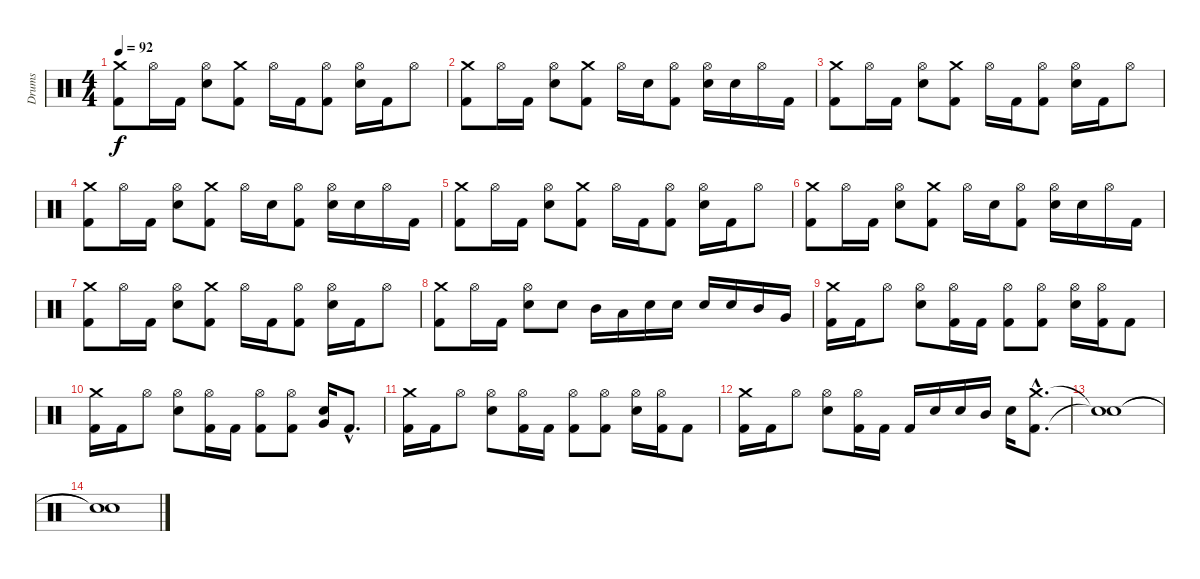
\track ("Drums" "Drums") {instrument percussion}
\staff {score}
\articulation defaults
\ts (4 4)
\tempo 92
\clef neutral
\ks c
("Crash medium (hit)" "Kick (hit) 2").8{dy f} "Hi-Hat (open)".16 "Kick (hit) 2".16 ("Hi-Hat (open)" "Electric Snare (hit)").8 ("Crash medium (hit)" "Kick (hit) 2").8 "Hi-Hat (open)".16 "Kick (hit) 2".16 ("Hi-Hat (open)" "Kick (hit) 2").8 ("Hi-Hat (open)" "Electric Snare (hit)").16 "Kick (hit) 2".16 "Hi-Hat (open)".8 |
("Crash medium (hit)" "Kick (hit) 2").8 "Hi-Hat (open)".16 "Kick (hit) 2".16 ("Hi-Hat (open)" "Electric Snare (hit)").8 ("Crash medium (hit)" "Kick (hit) 2").8 "Hi-Hat (open)".16 "Electric Snare (hit)".16 ("Hi-Hat (open)" "Kick (hit) 2").8 ("Hi-Hat (open)" "Electric Snare (hit)").16 "Electric Snare (hit)".16 "Hi-Hat (open)".16 "Kick (hit) 2".16 |
("Crash medium (hit)" "Kick (hit) 2").8 "Hi-Hat (open)".16 "Kick (hit) 2".16 ("Hi-Hat (open)" "Electric Snare (hit)").8 ("Crash medium (hit)" "Kick (hit) 2").8 "Hi-Hat (open)".16 "Kick (hit) 2".16 ("Hi-Hat (open)" "Kick (hit) 2").8 ("Hi-Hat (open)" "Electric Snare (hit)").16 "Kick (hit) 2".16 "Hi-Hat (open)".8 |
("Crash medium (hit)" "Kick (hit) 2").8 "Hi-Hat (open)".16 "Kick (hit) 2".16 ("Hi-Hat (open)" "Electric Snare (hit)").8 ("Crash medium (hit)" "Kick (hit) 2").8 "Hi-Hat (open)".16 "Electric Snare (hit)".16 ("Hi-Hat (open)" "Kick (hit) 2").8 ("Hi-Hat (open)" "Electric Snare (hit)").16 "Electric Snare (hit)".16 "Hi-Hat (open)".16 "Kick (hit) 2".16 |
("Crash medium (hit)" "Kick (hit) 2").8 "Hi-Hat (open)".16 "Kick (hit) 2".16 ("Hi-Hat (open)" "Electric Snare (hit)").8 ("Crash medium (hit)" "Kick (hit) 2").8 "Hi-Hat (open)".16 "Kick (hit) 2".16 ("Hi-Hat (open)" "Kick (hit) 2").8 ("Hi-Hat (open)" "Electric Snare (hit)").16 "Kick (hit) 2".16 "Hi-Hat (open)".8 |
("Crash medium (hit)" "Kick (hit) 2").8 "Hi-Hat (open)".16 "Kick (hit) 2".16 ("Hi-Hat (open)" "Electric Snare (hit)").8 ("Crash medium (hit)" "Kick (hit) 2").8 "Hi-Hat (open)".16 "Electric Snare (hit)".16 ("Hi-Hat (open)" "Kick (hit) 2").8 ("Hi-Hat (open)" "Electric Snare (hit)").16 "Electric Snare (hit)".16 "Hi-Hat (open)".16 "Kick (hit) 2".16 |
("Crash medium (hit)" "Kick (hit) 2").8 "Hi-Hat (open)".16 "Kick (hit) 2".16 ("Hi-Hat (open)" "Electric Snare (hit)").8 ("Crash medium (hit)" "Kick (hit) 2").8 "Hi-Hat (open)".16 "Kick (hit) 2".16 ("Hi-Hat (open)" "Kick (hit) 2").8 ("Hi-Hat (open)" "Electric Snare (hit)").16 "Kick (hit) 2".16 "Hi-Hat (open)".8 |
("Crash medium (hit)" "Kick (hit) 2").8 "Hi-Hat (open)".16 "Kick (hit) 2".16 ("Hi-Hat (open)" "Electric Snare (hit)").8 "Electric Snare (hit)".8 "Mid Tom (hit)".16 "Low Tom (hit)".16 "Electric Snare (hit)".16 "Electric Snare (hit)".16 "Electric Snare (hit)".16 "Electric Snare (hit)".16 "Mid Tom (hit)".16 "Very Low Tom (hit)".16 |
("Crash medium (hit)" "Kick (hit) 2").16 "Kick (hit) 2".16 "Hi-Hat (open)".8 ("Hi-Hat (open)" "Electric Snare (hit)").8 ("Hi-Hat (open)" "Kick (hit) 2").16 "Kick (hit) 2".16 ("Hi-Hat (open)" "Kick (hit) 2").8 ("Hi-Hat (open)" "Kick (hit) 2").8 ("Hi-Hat (open)" "Electric Snare (hit)").16 ("Hi-Hat (open)" "Kick (hit) 2").16 "Kick (hit) 2".8 |
("Crash medium (hit)" "Kick (hit) 2").16 "Kick (hit) 2".16 "Hi-Hat (open)".8 ("Hi-Hat (open)" "Electric Snare (hit)").8 ("Hi-Hat (open)" "Kick (hit) 2").16 "Kick (hit) 2".16 ("Hi-Hat (open)" "Kick (hit) 2").8 ("Hi-Hat (open)" "Kick (hit) 2").8 ("Electric Snare (hit)" "Very Low Tom (hit)").16 "Kick (hit) 2"{hac}.8{d} |
("Crash medium (hit)" "Kick (hit) 2").16 "Kick (hit) 2".16 "Hi-Hat (open)".8 ("Hi-Hat (open)" "Electric Snare (hit)").8 ("Hi-Hat (open)" "Kick (hit) 2").16 "Kick (hit) 2".16 ("Hi-Hat (open)" "Kick (hit) 2").8 ("Hi-Hat (open)" "Kick (hit) 2").8 ("Hi-Hat (open)" "Electric Snare (hit)").16 ("Hi-Hat (open)" "Kick (hit) 2").16 "Kick (hit) 2".8 |
("Crash medium (hit)" "Kick (hit) 2").16 "Kick (hit) 2".16 "Hi-Hat (open)".8 ("Hi-Hat (open)" "Electric Snare (hit)").8 ("Hi-Hat (open)" "Kick (hit) 2").16 "Kick (hit) 2".16 "Kick (hit) 2".16 "Electric Snare (hit)".16 "Electric Snare (hit)".16 "Mid Tom (hit)".16 "Electric Snare (hit)".16 ("Crash medium (hit)"{hac} "Kick (hit) 2"{hac}).8{d} |
("Snare (hit)"{t} "Snare (hit)"{t}).1 |
("Snare (hit)"{t} "Snare (hit)"{t}).1
